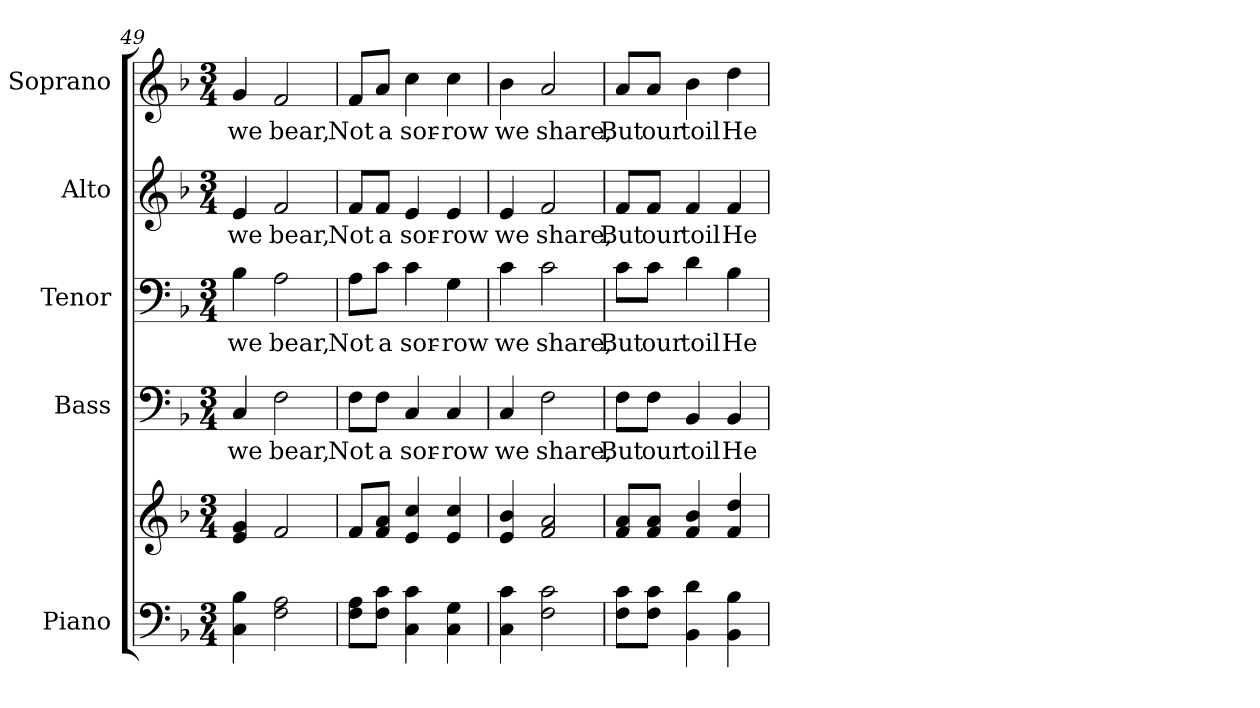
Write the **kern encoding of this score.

**kern	**kern	**kern	**text	**kern	**text	**kern	**text	**kern	**text
*part5	*part5	*part4	*part4	*part3	*part3	*part2	*part2	*part1	*part1
*staff6	*staff5	*staff4	*staff4	*staff3	*staff3	*staff2	*staff2	*staff1	*staff1
*I"Piano	*	*I"Bass	*	*I"Tenor	*	*I"Alto	*	*I"Soprano	*
*I'Pno.	*	*I'B.	*	*I'T.	*	*I'A.	*	*I'S.	*
!!LO:PB:g=z
*clefF4	*clefG2	*clefF4	*	*clefF4	*	*clefG2	*	*clefG2	*
*k[b-]	*k[b-]	*k[b-]	*	*k[b-]	*	*k[b-]	*	*k[b-]	*
*F:	*F:	*F:	*	*F:	*	*F:	*	*F:	*
*M3/4	*M3/4	*M3/4	*	*M3/4	*	*M3/4	*	*M3/4	*
=49	=49	=49	=49	=49	=49	=49	=49	=49	=49
!	!	!	!LO:LY:b:color=#000000	!	!	!	!	!	!
!	!	!	!	!	!LO:LY:b:color=#000000	!	!	!	!
!	!	!	!	!	!	!	!LO:LY:b:color=#000000	!	!
!	!	!	!	!	!	!	!	!	!LO:LY:b:color=#000000
4Ci\ 4B-i	4ei/ 4gi	4Ci/	we	4B-i\	we	4ei/	we	4gi/	we
!	!	!	!LO:LY:b:color=#000000	!	!	!	!	!	!
!	!	!	!	!	!LO:LY:b:color=#000000	!	!	!	!
!	!	!	!	!	!	!	!LO:LY:b:color=#000000	!	!
!	!	!	!	!	!	!	!	!	!LO:LY:b:color=#000000
2Fi\ 2Ai	2fi/	2Fi\	bear,	2Ai\	bear,	2fi/	bear,	2fi/	bear,
=50	=50	=50	=50	=50	=50	=50	=50	=50	=50
!	!	!	!LO:LY:b:color=#000000	!	!	!	!	!	!
!	!	!	!	!	!LO:LY:b:color=#000000	!	!	!	!
!	!	!	!	!	!	!	!LO:LY:b:color=#000000	!	!
!	!	!	!	!	!	!	!	!	!LO:LY:b:color=#000000
8Fi\ 8AiL	8fi/L	8Fi\L	Not	8Ai\L	Not	8fi/L	Not	8fi/L	Not
!	!	!	!LO:LY:b:color=#000000	!	!	!	!	!	!
!	!	!	!	!	!LO:LY:b:color=#000000	!	!	!	!
!	!	!	!	!	!	!	!LO:LY:b:color=#000000	!	!
!	!	!	!	!	!	!	!	!	!LO:LY:b:color=#000000
8Fi\ 8ciJ	8fi/ 8aiJ	8Fi\J	a	8ci\J	a	8fi/J	a	8ai/J	a
!	!	!	!LO:LY:b:color=#000000	!	!	!	!	!	!
!	!	!	!	!	!LO:LY:b:color=#000000	!	!	!	!
!	!	!	!	!	!	!	!LO:LY:b:color=#000000	!	!
!	!	!	!	!	!	!	!	!	!LO:LY:b:color=#000000
4Ci\ 4ci	4ei/ 4cci	4Ci/	sor-	4ci\	sor-	4ei/	sor-	4cci\	sor-
!	!	!	!LO:LY:b:color=#000000	!	!	!	!	!	!
!	!	!	!	!	!LO:LY:b:color=#000000	!	!	!	!
!	!	!	!	!	!	!	!LO:LY:b:color=#000000	!	!
!	!	!	!	!	!	!	!	!	!LO:LY:b:color=#000000
4Ci\ 4Gi	4ei/ 4cci	4Ci/	-row	4Gi\	-row	4ei/	-row	4cci\	-row
=51	=51	=51	=51	=51	=51	=51	=51	=51	=51
!	!	!	!LO:LY:b:color=#000000	!	!	!	!	!	!
!	!	!	!	!	!LO:LY:b:color=#000000	!	!	!	!
!	!	!	!	!	!	!	!LO:LY:b:color=#000000	!	!
!	!	!	!	!	!	!	!	!	!LO:LY:b:color=#000000
4Ci\ 4ci	4ei/ 4b-i	4Ci/	we	4ci\	we	4ei/	we	4b-i\	we
!	!	!	!LO:LY:b:color=#000000	!	!	!	!	!	!
!	!	!	!	!	!LO:LY:b:color=#000000	!	!	!	!
!	!	!	!	!	!	!	!LO:LY:b:color=#000000	!	!
!	!	!	!	!	!	!	!	!	!LO:LY:b:color=#000000
2Fi\ 2ci	2fi/ 2ai	2Fi\	share,	2ci\	share,	2fi/	share,	2ai/	share,
=52	=52	=52	=52	=52	=52	=52	=52	=52	=52
!	!	!	!LO:LY:b:color=#000000	!	!	!	!	!	!
!	!	!	!	!	!LO:LY:b:color=#000000	!	!	!	!
!	!	!	!	!	!	!	!LO:LY:b:color=#000000	!	!
!	!	!	!	!	!	!	!	!	!LO:LY:b:color=#000000
8Fi\ 8ciL	8fi/ 8aiL	8Fi\L	But	8ci\L	But	8fi/L	But	8ai/L	But
!	!	!	!LO:LY:b:color=#000000	!	!	!	!	!	!
!	!	!	!	!	!LO:LY:b:color=#000000	!	!	!	!
!	!	!	!	!	!	!	!LO:LY:b:color=#000000	!	!
!	!	!	!	!	!	!	!	!	!LO:LY:b:color=#000000
8Fi\ 8ciJ	8fi/ 8aiJ	8Fi\J	our	8ci\J	our	8fi/J	our	8ai/J	our
!	!	!	!LO:LY:b:color=#000000	!	!	!	!	!	!
!	!	!	!	!	!LO:LY:b:color=#000000	!	!	!	!
!	!	!	!	!	!	!	!LO:LY:b:color=#000000	!	!
!	!	!	!	!	!	!	!	!	!LO:LY:b:color=#000000
4BB-i\ 4di	4fi/ 4b-i	4BB-i/	toil	4di\	toil	4fi/	toil	4b-i\	toil
!	!	!	!LO:LY:b:color=#000000	!	!	!	!	!	!
!	!	!	!	!	!LO:LY:b:color=#000000	!	!	!	!
!	!	!	!	!	!	!	!LO:LY:b:color=#000000	!	!
!	!	!	!	!	!	!	!	!	!LO:LY:b:color=#000000
4BB-i\ 4B-i	4fi/ 4ddi	4BB-i/	He	4B-i\	He	4fi/	He	4ddi\	He
=	=	=	=	=	=	=	=	=	=
*-	*-	*-	*-	*-	*-	*-	*-	*-	*-
